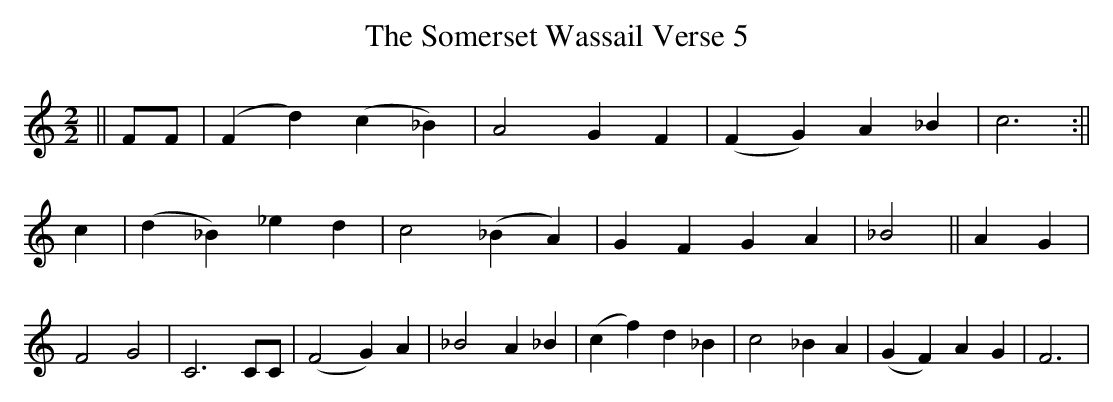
X:1
T:The Somerset Wassail Verse 5
M:2/2
L:1/8
K:C
||FF|(F2d2)(c2_B2)|A4G2F2|(F2G2)A2_B2|c6:|| c2|(d2_B2) _e2d2|c4 (_B2A2)|G2F2G2A2|_B4||
A2G2|F4G4|C6 CC|(F4G2)A2|_B4A2_B2|(c2f2)d2_B2|c4_B2A2|(G2F2)A2G2|F6|
